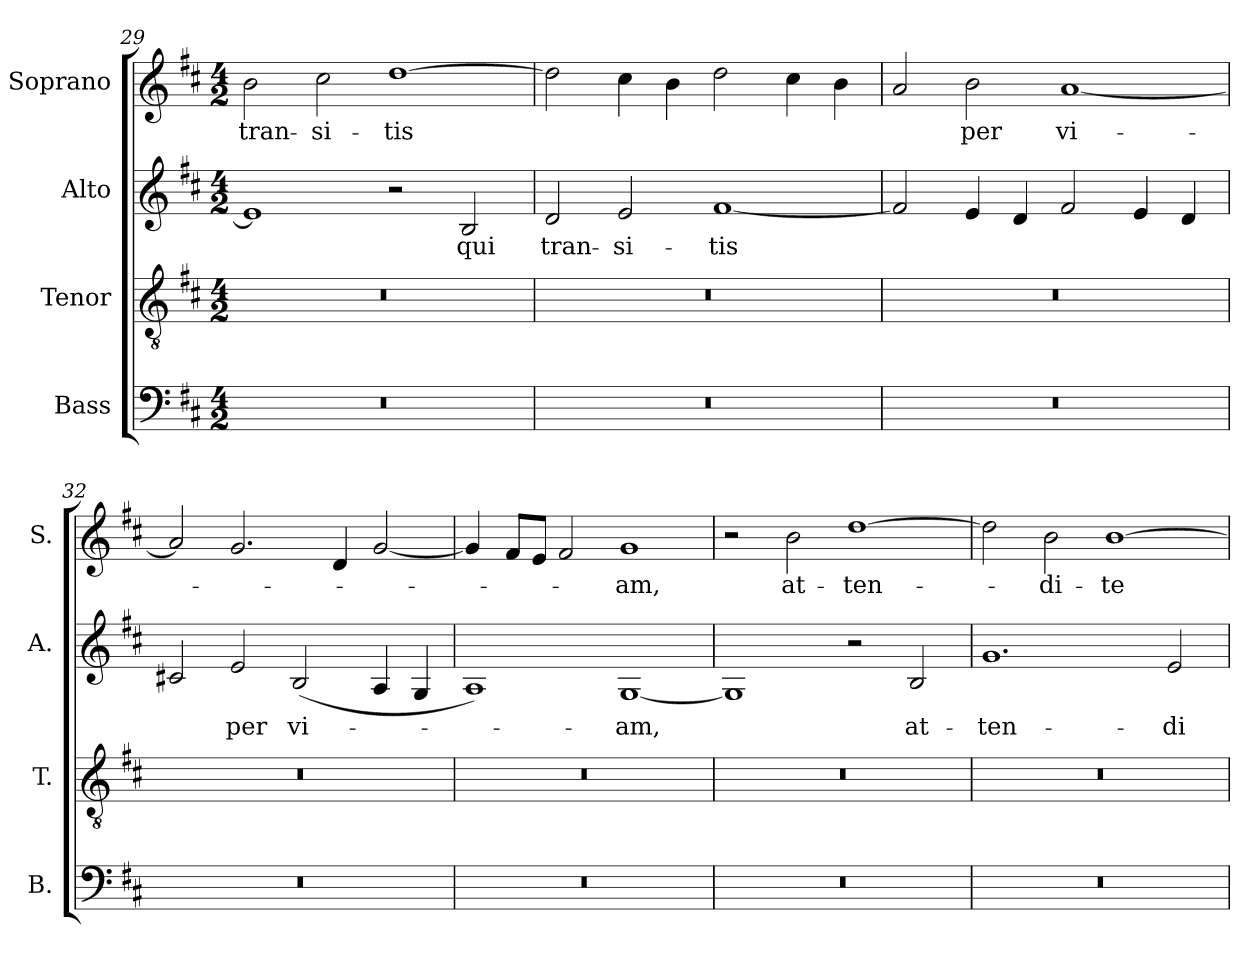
**kern	**kern	**kern	**text	**kern	**text
*part4	*part3	*part2	*part2	*part1	*part1
*staff4	*staff3	*staff2	*staff2	*staff1	*staff1
*I"Bass	*I"Tenor	*I"Alto	*	*I"Soprano	*
*I'B.	*I'T.	*I'A.	*	*I'S.	*
*clefF4	*clefGv2	*clefG2	*	*clefG2	*
*	*ITrd7c12	*	*	*	*
*k[f#c#]	*k[f#c#]	*k[f#c#]	*	*k[f#c#]	*
*D:	*D:	*D:	*	*D:	*
*M4/2	*M4/2	*M4/2	*	*M4/2	*
=29	=29	=29	=29	=29	=29
!LO:N:vis=1	!LO:N:vis=1	!	!	!	!
!	!	!	!	!	!LO:LY:b:color=#000000
0r	0r	1ei]	.	2bi\	tran-
!	!	!	!	!	!LO:LY:b:color=#000000
.	.	.	.	2cc#i\	-si-
!	!	!	!	!	!LO:LY:b:color=#000000
.	.	2r	.	[1ddi	-tis
!	!	!	!LO:LY:b:color=#000000	!	!
.	.	2Bi/	qui	.	.
=30	=30	=30	=30	=30	=30
!LO:N:vis=1	!LO:N:vis=1	!	!	!	!
!	!	!	!LO:LY:b:color=#000000	!	!
0r	0r	2di/	tran-	2ddi\]	.
!	!	!	!LO:LY:b:color=#000000	!	!
.	.	2ei/	-si-	4cc#i\	.
.	.	.	.	4bi\	.
!	!	!	!LO:LY:b:color=#000000	!	!
.	.	[1f#i	-tis	2ddi\	.
.	.	.	.	4cc#i\	.
.	.	.	.	4bi\	.
=31	=31	=31	=31	=31	=31
!LO:N:vis=1	!LO:N:vis=1	!	!	!	!
0r	0r	2f#i/]	.	2ai/	.
!	!	!	!	!	!LO:LY:b:color=#000000
.	.	4ei/	.	2bi\	per
.	.	4di/	.	.	.
!	!	!	!	!	!LO:LY:b:color=#000000
.	.	2f#i/	.	[1ai	vi-
.	.	4ei/	.	.	.
.	.	4di/	.	.	.
=32	=32	=32	=32	=32	=32
!LO:N:vis=1	!LO:N:vis=1	!	!	!	!
0r	0r	2c#Xi/	.	2ai/]	.
!	!	!	!LO:LY:b:color=#000000	!	!
.	.	2ei/	per	2.gi/	.
!	!	!	!LO:LY:b:color=#000000	!	!
.	.	(2Bi/	vi-	.	.
.	.	.	.	4di/	.
.	.	4Ai/	.	[2gi/	.
.	.	4Gi/	.	.	.
!!LO:LB:g=z
=33	=33	=33	=33	=33	=33
!LO:N:vis=1	!LO:N:vis=1	!	!	!	!
0r	0r	1Ai)	.	4gi/]	.
.	.	.	.	8f#i/L	.
.	.	.	.	8ei/J	.
.	.	.	.	2f#i/	.
!	!	!	!LO:LY:b:color=#000000	!	!
!	!	!	!	!	!LO:LY:b:color=#000000
.	.	[1Gi	-am,	1gi	-am,
=34	=34	=34	=34	=34	=34
!LO:N:vis=1	!LO:N:vis=1	!	!	!	!
0r	0r	1Gi]	.	2r	.
!	!	!	!	!	!LO:LY:b:color=#000000
.	.	.	.	2bi\	at-
!	!	!	!	!	!LO:LY:b:color=#000000
.	.	2r	.	[1ddi	-ten-
!	!	!	!LO:LY:b:color=#000000	!	!
.	.	2Bi/	at-	.	.
=35	=35	=35	=35	=35	=35
!LO:N:vis=1	!LO:N:vis=1	!	!	!	!
!	!	!	!LO:LY:b:color=#000000	!	!
0r	0r	1.gi	-ten-	2ddi\]	.
!	!	!	!	!	!LO:LY:b:color=#000000
.	.	.	.	2bi\	-di-
!	!	!	!	!	!LO:LY:b:color=#000000
.	.	.	.	[1bi	-te
!	!	!	!LO:LY:b:color=#000000	!	!
.	.	2ei/	-di-	.	.
=	=	=	=	=	=
*-	*-	*-	*-	*-	*-
